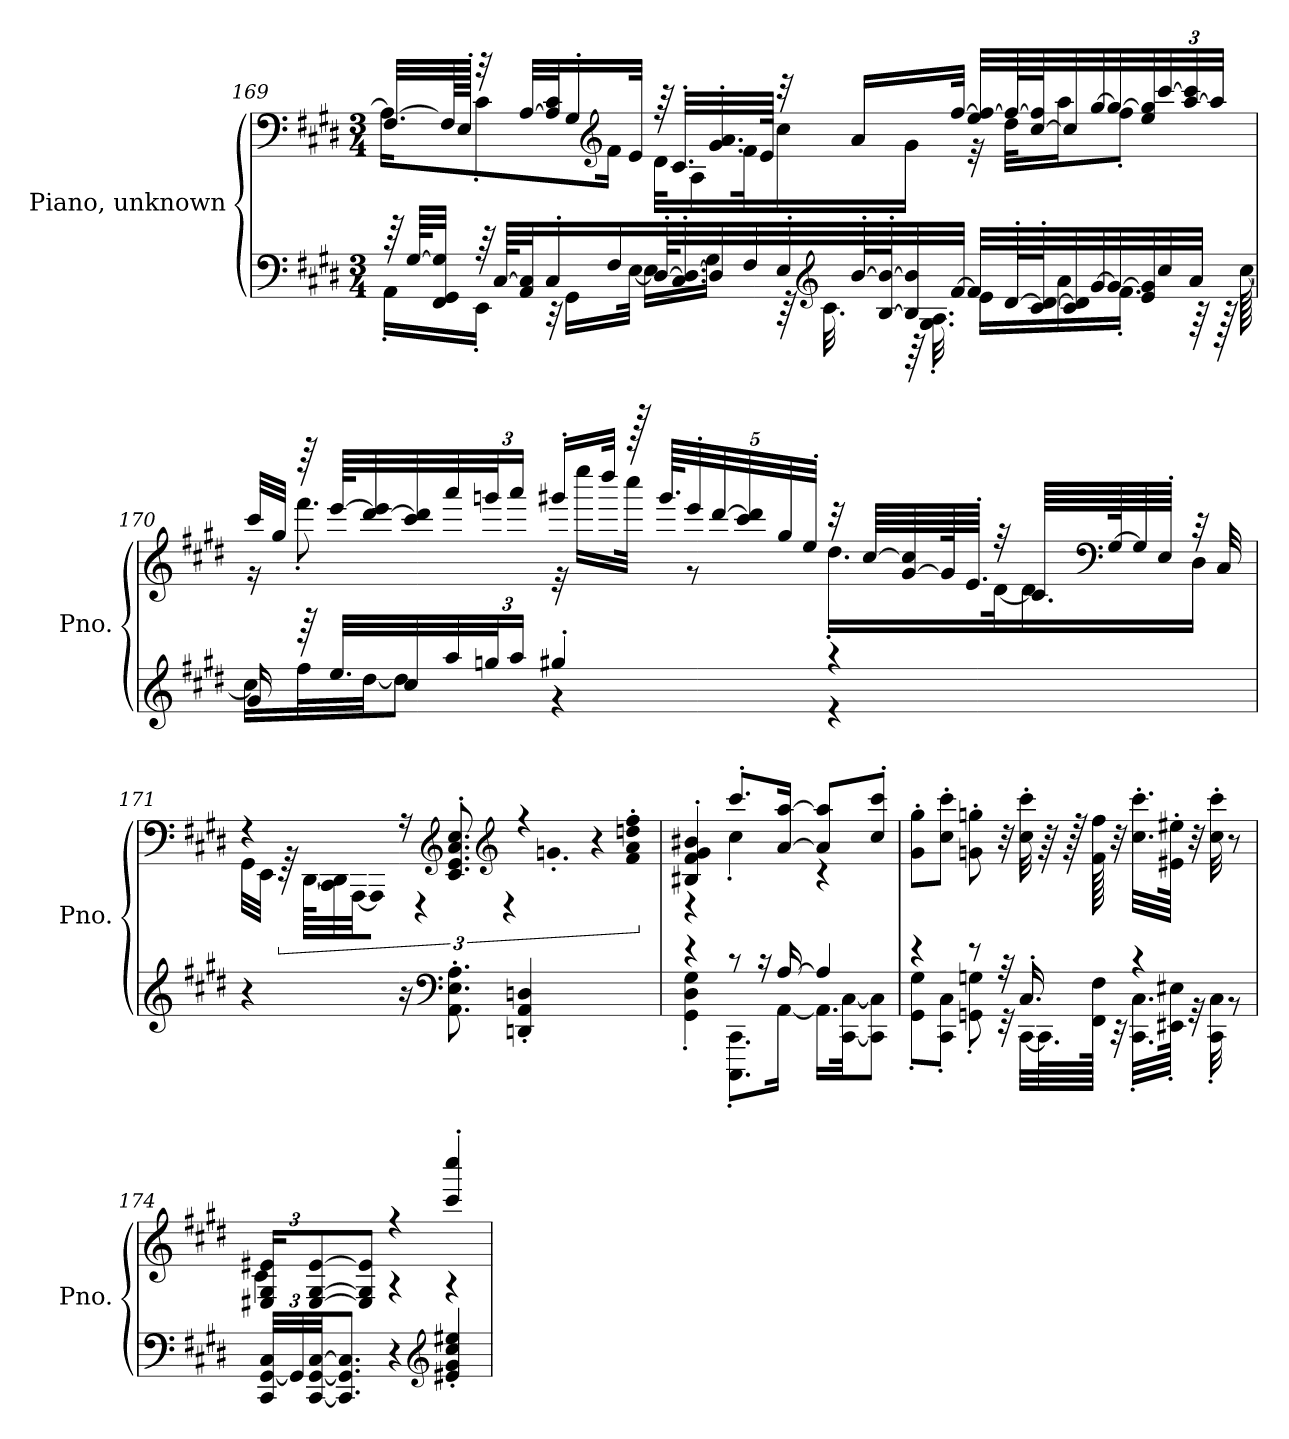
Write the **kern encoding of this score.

**kern	**kern
*part1	*part1
*staff2	*staff1
*I"Piano, unknown	*
*I'Pno.	*
!!LO:PB:g=z
*clefF4	*clefF4
*k[f#c#g#d#]	*k[f#c#g#d#]
*M3/4	*M3/4
=169	=169
*^	*^
64r	16AA'\LL	[32.F#/LLL	16A\KL]
[64G#/KLLL	.	.	.
32FF#/ 32GG#/ 32G#/]JJJ	.	.	.
.	.	128F#/LL]	.
.	.	128E'/JJJJJ	.
64r	16EE'\JJ	32r	8c#'\
[64C#/KLLL	.	.	.
32AA/ 32C#/]J	.	[32A/LLL	.
16C#'/	32r	32A/] 32c#/J	.
.	16GG#\LL	16G#'/	.
*	*	*clefG2	*
16F#/	.	.	16f#\Jk
.	[32E\JJk	32e/JJk	.
[64D#'/KL	16E\LL]	64r	32d#\KLL
32.C#/' 32.D#/_'	.	32.c#'/LLL	.
.	.	.	16A\
32D#/]	16G#\JJ	32.g#/' 32.a/'	.
32F#/	.	.	32f#\K
.	.	64e/JJJk	.
32E'/	64r	32r	16cc#\
*clefG2	*	*	*
.	32.c#\	.	.
[64b'/L	.	16a/LL	.
[64B/' 64b/_'J	.	.	.
32B/] 32b/]	64r	.	16g#\JJ
.	32.G#\' 32.A\'	.	.
[32f#/JJJ	.	[32ff#/JJk	.
32f#/LLL]	16e\LL	32ee/ 32ff#/_LLL	32r
[64d#'/L	.	64ff#/L_	32dd#\KLL
[64c#/' 64d#/_'J	.	[64cc#/ 64ff#/]J	.
32c#/] 32d#/]	16a\	32cc#/]	16aa\J
[32g#/	.	[32gg#/	.
32g#/_	16.f#'\JJ	32gg#/_	8ff#'\J
32e/ 32g#/]	.	32ee/ 32gg#/]	.
*	*	*Xbrackettup	*
32cc#/	.	[48ccc#/	.
.	.	[48aa/ 48ccc#/]	.
32a/JJJ	64r	.	.
.	.	48aa/JJJ]	.
.	128r	.	.
.	[128cc#\	.	.
!!LO:LB:g=z	!!
=170	=170	=170	=170
16g#/	16cc#\LL]	32ccc#/LLL	16r
.	.	32gg#/JJJ	.
64r	32ff#\L	64r	8.fff#'\
32.ee/LLL	.	[64eee/KLLL	.
.	[32dd#\JJ	[32ddd#/ 32eee/]	.
32cc#/	8dd#\J]	32ccc#/ 32ddd#/]	.
32aa/	.	32aaa/	.
*Xbrackettup	*	*	*
48ggn/J	.	48gggn/J	.
24aa/JJ	.	24aaa/JJ	.
4gg#X'/	4r	16ggg#X'/LL	32r
.	.	.	16eeee\LL
.	.	32dddd#/JJk	.
.	.	128r	32cccc#\JJk
.	.	64.ggg#/KLLL	.
.	.	40eee'/	8r
.	.	[40ddd#/	.
.	.	40ccc#/ 40ddd#/]	.
.	.	40gg#/	.
.	.	40ee'/JJJ	.
4r	4r	32r	16.dd#'\LL
.	.	[64cc#/LLLL	.
.	.	[64g#/ 64cc#/]	.
.	.	128g#/K]	.
.	.	64.e'/JJJJ	.
.	.	32r	[32d#\K
.	.	64.c#/LLLL	16d#\]
*	*	*clefF4	*
.	.	[128G#/K	.
.	.	64G#/]	.
.	.	64E'/JJJJ	.
.	.	32r	16D#\JJ
.	.	32C#/	.
*v	*v	*	*
!!LO:LB:g=z	!!
=171	=171	=171
4r	4r	32GG#\LLL
.	.	32EE\JJJ
*	*	*brackettup
.	.	96r
.	.	[96DD#\KLLL
.	.	48CC#\ 48DD#\]
.	.	[48AAA\JJ
.	.	8AAA\J]
16r	16r	16r
*clefF4	*clefG2	*
8.AA\' 8.E\' 8.A\'	8.c#/' 8.e/' 8.a/' 8.cc#/'	64r
.	.	32.gn'\
.	.	8r
4DDn/' 4AA/' 4Dn/'	4r	4f#\' 4a\' 4ddn\' 4ff#\'
=172	=172	=172
*^	*	*
4r	4GG#\' 4D#\' 4G#\'	4B#X/' 4f#/' 4g#/' 4b#X/'	4r
8r	8.CCC#\' 8.CC#\'L	8.ccc#'/L	4cc#'\
16r	.	.	.
[16A/	[16AA\Jk	[16a/ [16aa/Jk	.
4A/]	16.AA\LL]	8a/] 8aa/]L	4r
.	[32CC#\ [32C#\JK	.	.
.	8CC#\] 8C#\]J	8cc#/' 8ccc#/'J	.
*	*	*v	*v
!!LO:LB:g=z
=173	=173	=173
4r	8GG#\' 8G#\'L	8g#\' 8gg#\'L
.	8CC#\' 8C#\'J	8cc#\' 8ccc#\'J
8r	8GGn\' 8Gn\'	8gn\' 8ggn\'
32r	32r	32r
16.C#'/	[32CC#\LLL	32cc#\' 32ccc#\'
.	64.CC#\L]	64r
.	.	128r
.	128FF#\ 128F#\JJJJk	128f#\ 128ff#\
.	32r	32r
4r	32.CC#\' 32.C#\'LLL	32.cc#\' 32.ccc#\'LLL
.	64EE#X\' 64E#X\'JJJk	64e#X\' 64ee#X\'JJJk
.	32r	32r
.	32CC#\' 32C#\'	32cc#\' 32ccc#\'
.	8r	8r
*v	*v	*
=174	=174
*	*Xbrackettup
*	*^
48CC#/ [48GG#/ 48C#/LLL	24E#X/ 24G#/ 24e#X/KL	4c#\
48GG#/]	.	.
[48CC#/ [48GG#/ [48C#/JJ	[12E#/ [12G#/ [12e#/	.
8.CC#/] 8.GG#/] 8.C#/]J	.	.
.	8E#/] 8G#/] 8e#/]J	.
4r	4r	4r
*clefG2	*	*
4e#X/' 4g#/' 4cc#/' 4ee#X/'	4ccc#/' 4cccc#/'	4r
*	*v	*v
=	=
*-	*-
